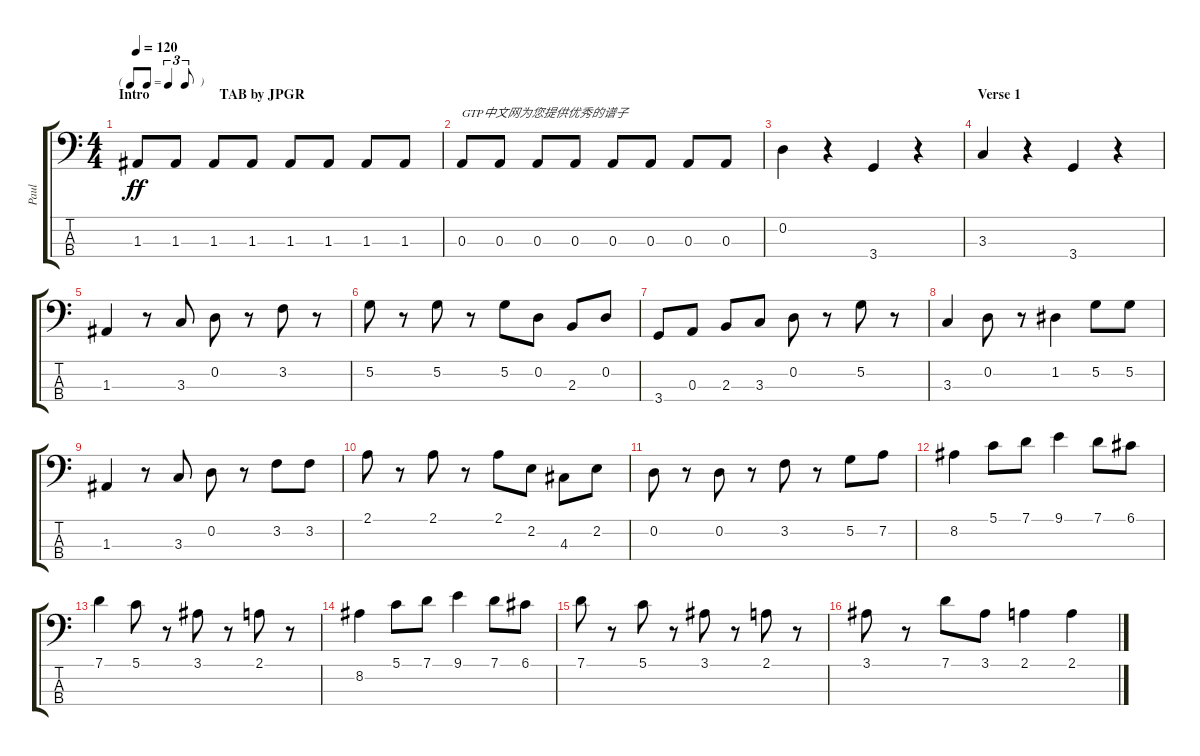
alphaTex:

\track ("Paul" "Paul") {instrument acousticbass}
\staff {score tabs}
\tuning (G2 D2 A1 E1) {hide}
\ts (4 4)
\tf triplet8th
\section ("" "Intro                    TAB by JPGR")
\tempo 120
\clef f4
\ks c
1.3.8{dy ff instrument acousticbass} 1.3.8 1.3.8 1.3.8 1.3.8 1.3.8 1.3.8 1.3.8 |
0.3.8{txt "GTP中文网为您提供优秀的谱子"} 0.3.8 0.3.8 0.3.8 0.3.8 0.3.8 0.3.8 0.3.8 |
0.2.4 r.4 3.4.4 r.4 |
\section ("" "Verse 1")
3.3.4 r.4 3.4.4 r.4 |
1.3.4 r.8 3.3.8 0.2.8 r.8 3.2.8 r.8 |
5.2.8 r.8 5.2.8 r.8 5.2.8 0.2.8 2.3.8 0.2.8 |
3.4.8 0.3.8 2.3.8 3.3.8 0.2.8 r.8 5.2.8 r.8 |
3.3.4 0.2.8 r.8 1.2.4 5.2.8 5.2.8 |
1.3.4 r.8 3.3.8 0.2.8 r.8 3.2.8 3.2.8 |
2.1.8 r.8 2.1.8 r.8 2.1.8 2.2.8 4.3.8 2.2.8 |
0.2.8 r.8 0.2.8 r.8 3.2.8 r.8 5.2.8 7.2.8 |
8.2.4 5.1.8 7.1.8 9.1.4 7.1.8 6.1.8 |
7.1.4 5.1.8 r.8 3.1.8 r.8 2.1.8 r.8 |
8.2.4 5.1.8 7.1.8 9.1.4 7.1.8 6.1.8 |
7.1.8 r.8 5.1.8 r.8 3.1.8 r.8 2.1.8 r.8 |
3.1.8 r.8 7.1.8 3.1.8 2.1.4 2.1.4
